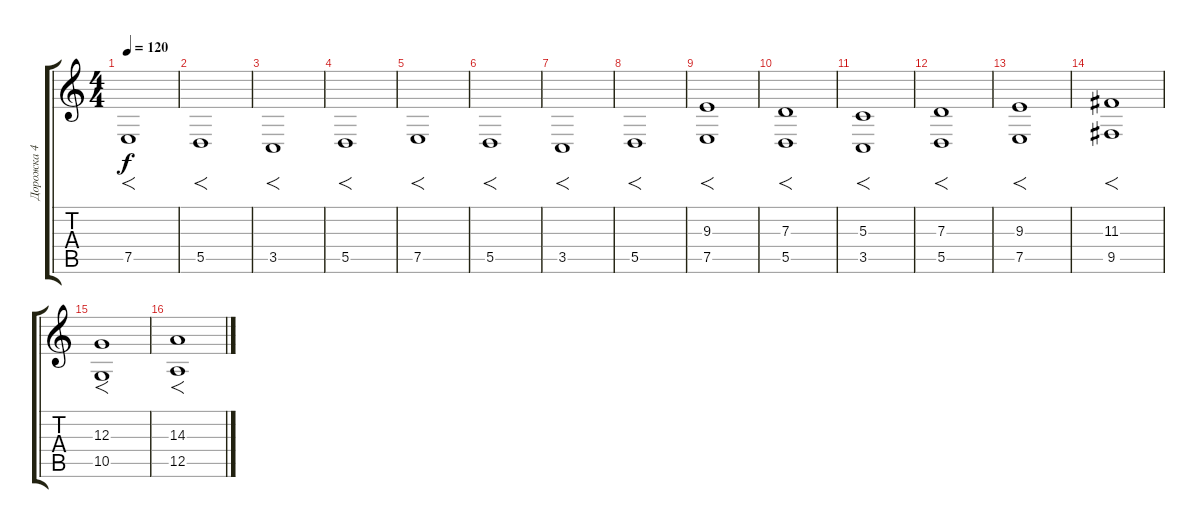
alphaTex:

\track ("Дорожка 4" "Дорожка 4") {instrument violin}
\staff {score tabs}
\tuning (E4 B3 G3 D3 A2 E2) {hide}
\ts (4 4)
\tempo 120
\clef g2
\ks c
7.5.1{f dy f} |
5.5.1{f} |
3.5.1{f} |
5.5.1{f} |
7.5.1{f} |
5.5.1{f} |
3.5.1{f} |
5.5.1{f} |
(9.3 7.5).1{f} |
(7.3 5.5).1{f} |
(5.3 3.5).1{f} |
(7.3 5.5).1{f} |
(9.3 7.5).1{f} |
(11.3 9.5).1{f} |
(12.3 10.5).1{f} |
(14.3 12.5).1{f}
